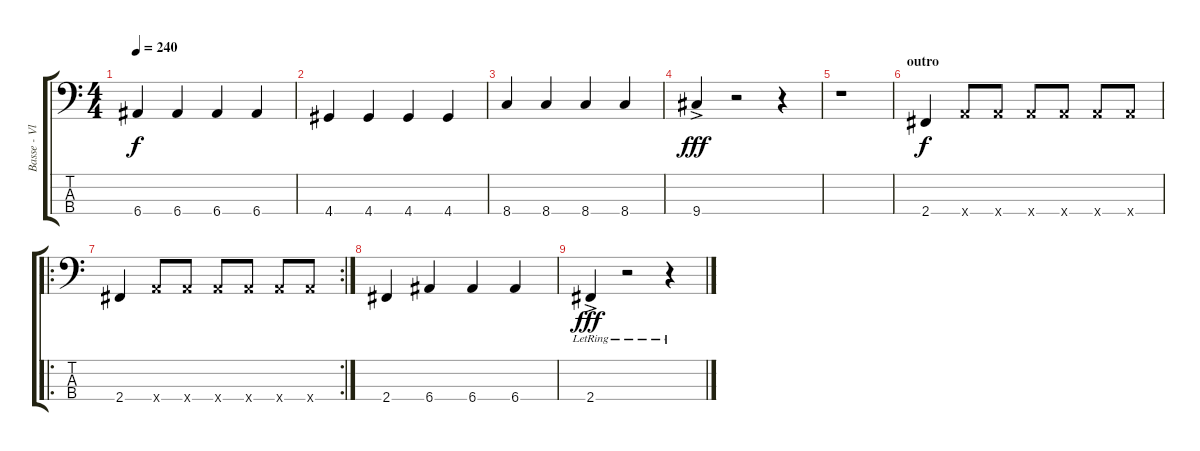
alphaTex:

\track ("Basse - Vlad" "Basse - Vl") {instrument electricbassfinger}
\staff {score tabs}
\tuning (G2 D2 A1 E1) {hide}
\ts (4 4)
\tempo 240
\clef f4
\ks c
6.4.4{dy f} 6.4.4 6.4.4 6.4.4 |
4.4.4 4.4.4 4.4.4 4.4.4 |
8.4.4 8.4.4 8.4.4 8.4.4 |
9.4{ac}.4{dy fff} r.2 r.4 |
r.1 |
\section ("" "outro")
2.4.4{dy f} 5.4{x}.8 5.4{x}.8 5.4{x}.8 5.4{x}.8 5.4{x}.8 5.4{x}.8 |
\ro
\rc 2
2.4.4 5.4{x}.8 5.4{x}.8 5.4{x}.8 5.4{x}.8 5.4{x}.8 5.4{x}.8 |
2.4.4 6.4.4 6.4.4 6.4.4 |
2.4{ac lr}.4{dy fff} r.2 r.4
